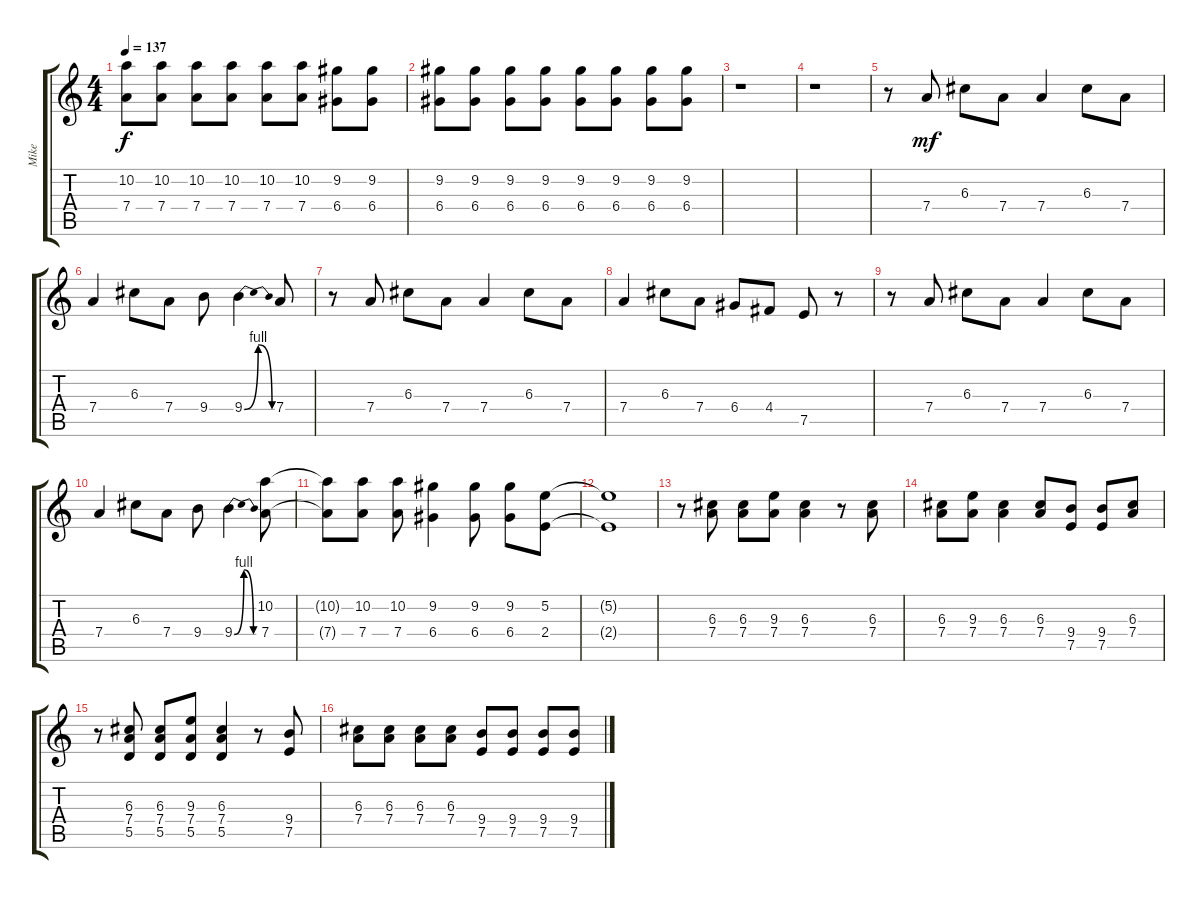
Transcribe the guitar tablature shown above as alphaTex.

\track ("Mike" "Mike") {instrument distortionguitar}
\staff {score tabs}
\tuning (E4 B3 G3 D3 A2 D2) {hide}
\ts (4 4)
\tempo 137
\clef g2
\ks c
(10.2 7.4).8{dy f} (10.2 7.4).8 (10.2 7.4).8 (10.2 7.4).8 (10.2 7.4).8 (10.2 7.4).8 (9.2 6.4).8 (9.2 6.4).8 |
(9.2 6.4).8 (9.2 6.4).8 (9.2 6.4).8 (9.2 6.4).8 (9.2 6.4).8 (9.2 6.4).8 (9.2 6.4).8 (9.2 6.4).8 |
r.1 |
r.1 |
r.8 7.4.8{dy mf} 6.3.8 7.4.8 7.4.4 6.3.8 7.4.8 |
7.4.4 6.3.8 7.4.8 9.4.8 9.4{be (bendrelease 0 0 30 4 30 4 60 0)}.4 7.4.8 |
r.8 7.4.8 6.3.8 7.4.8 7.4.4 6.3.8 7.4.8 |
7.4.4 6.3.8 7.4.8 6.4.8 4.4.8 7.5.8 r.8 |
r.8 7.4.8 6.3.8 7.4.8 7.4.4 6.3.8 7.4.8 |
7.4.4 6.3.8 7.4.8 9.4.8 9.4{be (bendrelease 0 0 30 4 30 4 60 0)}.4 (10.2 7.4).8 |
(10.2{t} 7.4{t}).8 (10.2 7.4).8 (10.2 7.4).8 (9.2 6.4).4 (9.2 6.4).8 (9.2 6.4).8 (5.2 2.4).8 |
(5.2{t} 2.4{t}).1 |
r.8 (6.3 7.4).8 (6.3 7.4).8 (9.3 7.4).8 (6.3 7.4).4 r.8 (6.3 7.4).8 |
(6.3 7.4).8 (9.3 7.4).8 (6.3 7.4).4 (6.3 7.4).8 (9.4 7.5).8 (9.4 7.5).8 (6.3 7.4).8 |
r.8 (6.3 7.4 5.5).8 (6.3 7.4 5.5).8 (9.3 7.4 5.5).8 (6.3 7.4 5.5).4 r.8 (9.4 7.5).8 |
(6.3 7.4).8 (6.3 7.4).8 (6.3 7.4).8 (6.3 7.4).8 (9.4 7.5).8 (9.4 7.5).8 (9.4 7.5).8 (9.4 7.5).8
